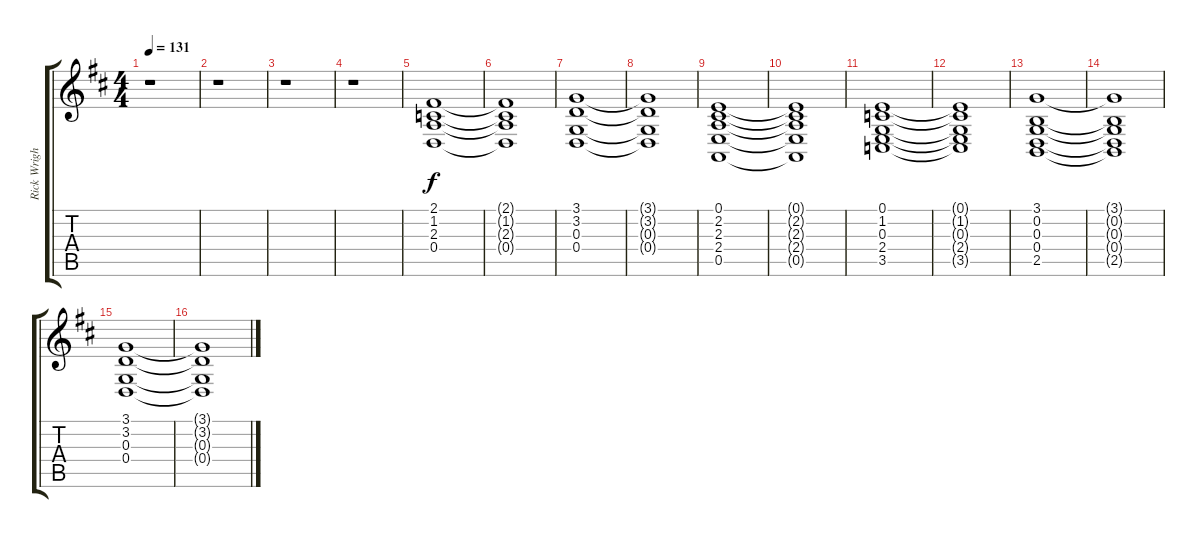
\track ("Rick Wright" "Rick Wrigh") {instrument rockorgan}
\staff {score tabs}
\tuning (E4 B3 G3 D3 A2 E2) {hide}
\ts (4 4)
\tempo 131
\clef g2
\ks d
r.1{dy f} |
r.1 |
r.1 |
r.1 |
(2.1 1.2 2.3 0.4).1 |
(2.1{t} 1.2{t} 2.3{t} 0.4{t}).1 |
(3.1 3.2 0.3 0.4).1 |
(3.1{t} 3.2{t} 0.3{t} 0.4{t}).1 |
(0.1 2.2 2.3 2.4 0.5).1 |
(0.1{t} 2.2{t} 2.3{t} 2.4{t} 0.5{t}).1 |
(0.1 1.2 0.3 2.4 3.5).1 |
(0.1{t} 1.2{t} 0.3{t} 2.4{t} 3.5{t}).1 |
(3.1 0.2 0.3 0.4 2.5).1 |
(3.1{t} 0.2{t} 0.3{t} 0.4{t} 2.5{t}).1 |
(3.1 3.2 0.3 0.4).1 |
(3.1{t} 3.2{t} 0.3{t} 0.4{t}).1
